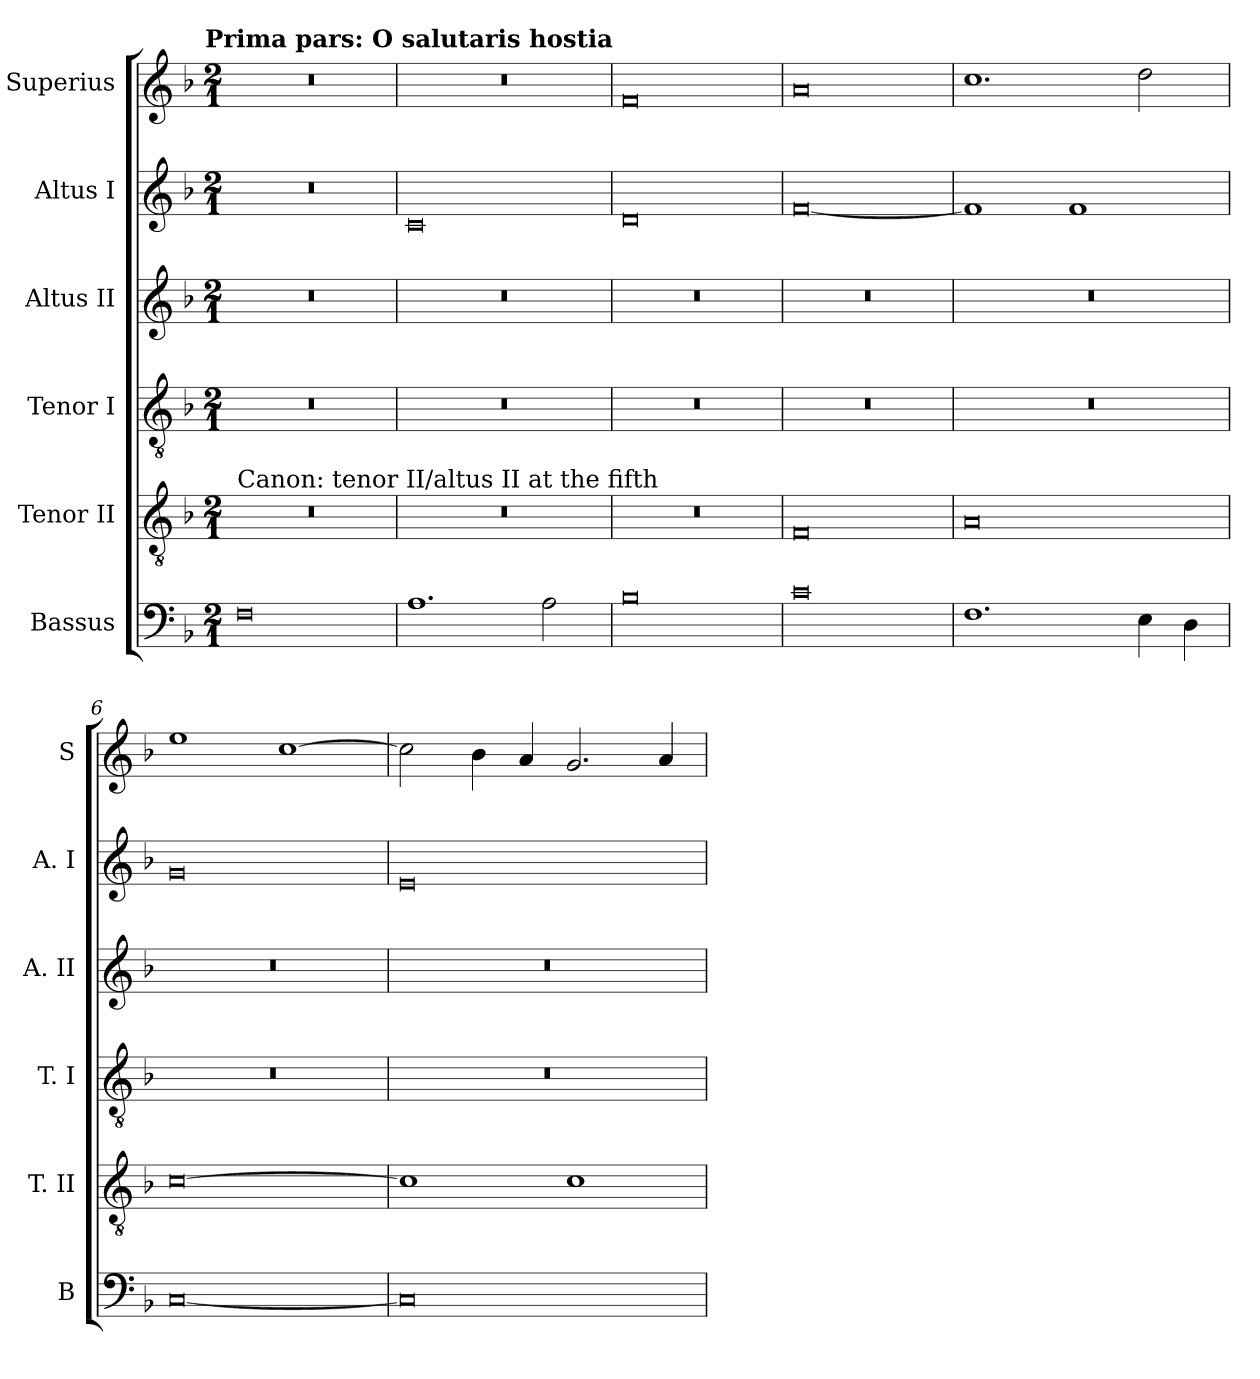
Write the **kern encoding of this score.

**kern	**kern	**kern	**kern	**kern	**kern
*part6	*part5	*part4	*part3	*part2	*part1
*staff6	*staff5	*staff4	*staff3	*staff2	*staff1
*I"Bassus	*I"Tenor II	*I"Tenor I	*I"Altus II	*I"Altus I	*I"Superius
*I'B	*I'T. II	*I'T. I	*I'A. II	*I'A. I	*I'S
*clefF4	*clefGv2	*clefGv2	*clefG2	*clefG2	*clefG2
*k[b-]	*k[b-]	*k[b-]	*k[b-]	*k[b-]	*k[b-]
*F:	*F:	*F:	*F:	*F:	*F:
!!LO:TX:omd:t=Prima pars&colon; O salutaris hostia
*M2/1	*M2/1	*M2/1	*M2/1	*M2/1	*M2/1
=1	=1	=1	=1	=1	=1
!	!LO:TX:a:t=Canon&colon; tenor II/altus II at the fifth	!	!	!	!
0F	0r	0r	0r	0r	0r
=2	=2	=2	=2	=2	=2
1.A	0r	0r	0r	0c	0r
2A	.	.	.	.	.
=3	=3	=3	=3	=3	=3
0B-	0r	0r	0r	0d	0f
=4	=4	=4	=4	=4	=4
0c	0F	0r	0r	[0f	0a
=5	=5	=5	=5	=5	=5
1.F	0A	0r	0r	1f]	1.cc
.	.	.	.	1f	.
4E	.	.	.	.	2dd
4D	.	.	.	.	.
=6	=6	=6	=6	=6	=6
[0C	[0c	0r	0r	0g	1ee
.	.	.	.	.	[1cc
=7	=7	=7	=7	=7	=7
0C]	1c]	0r	0r	0e	2cc]
.	.	.	.	.	4b-
.	.	.	.	.	4a
.	1c	.	.	.	2.g
.	.	.	.	.	4a
=	=	=	=	=	=
*-	*-	*-	*-	*-	*-
